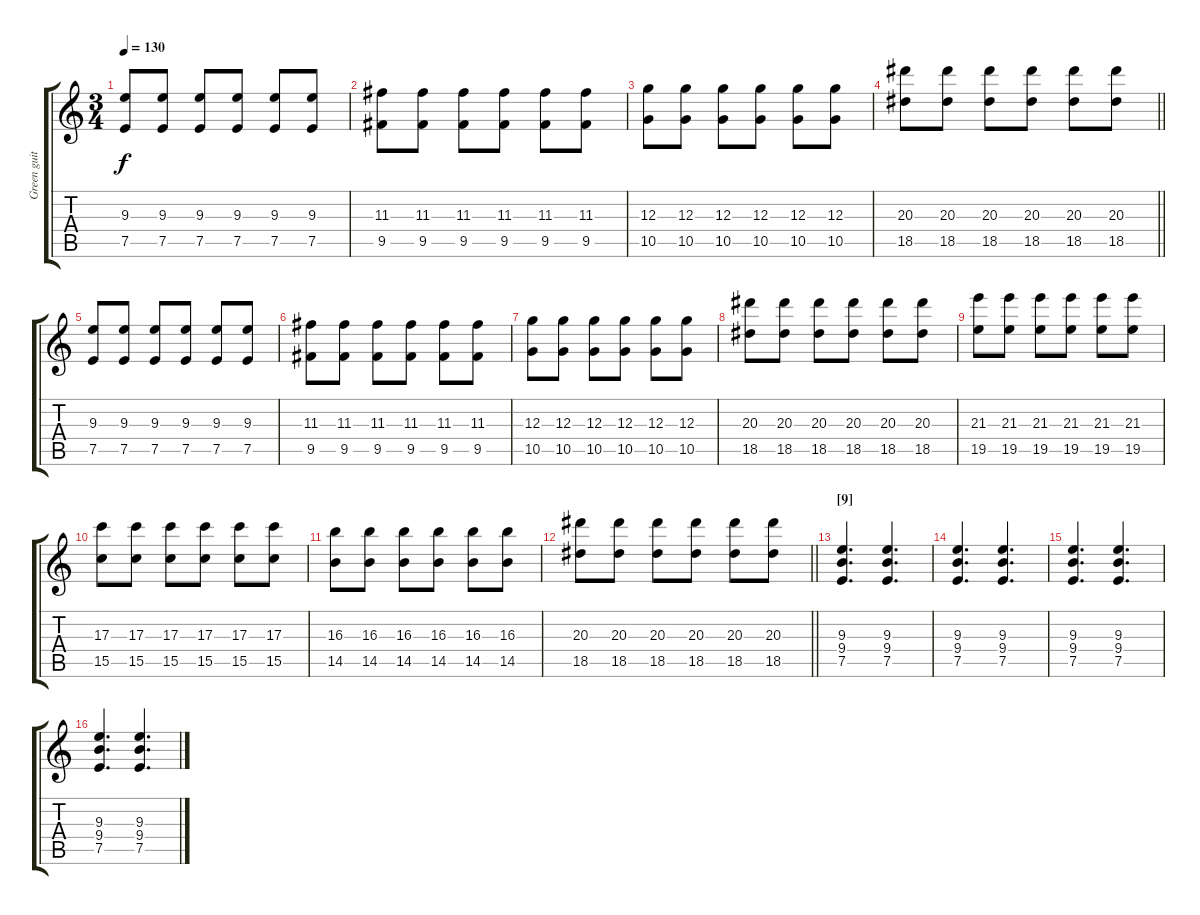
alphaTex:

\track ("Green guitar" "Green guit") {instrument overdrivenguitar}
\staff {score tabs}
\tuning (E4 B3 G3 D3 A2 E2) {hide}
\ts (3 4)
\tempo 130
\clef g2
\ks c
(9.3 7.5).8{dy f} (9.3 7.5).8 (9.3 7.5).8 (9.3 7.5).8 (9.3 7.5).8 (9.3 7.5).8 |
(11.3 9.5).8 (11.3 9.5).8 (11.3 9.5).8 (11.3 9.5).8 (11.3 9.5).8 (11.3 9.5).8 |
(12.3 10.5).8 (12.3 10.5).8 (12.3 10.5).8 (12.3 10.5).8 (12.3 10.5).8 (12.3 10.5).8 |
\barLineRight lightlight
(20.3 18.5).8 (20.3 18.5).8 (20.3 18.5).8 (20.3 18.5).8 (20.3 18.5).8 (20.3 18.5).8 |
\section ("" "")
(9.3 7.5).8 (9.3 7.5).8 (9.3 7.5).8 (9.3 7.5).8 (9.3 7.5).8 (9.3 7.5).8 |
(11.3 9.5).8 (11.3 9.5).8 (11.3 9.5).8 (11.3 9.5).8 (11.3 9.5).8 (11.3 9.5).8 |
(12.3 10.5).8 (12.3 10.5).8 (12.3 10.5).8 (12.3 10.5).8 (12.3 10.5).8 (12.3 10.5).8 |
(20.3 18.5).8 (20.3 18.5).8 (20.3 18.5).8 (20.3 18.5).8 (20.3 18.5).8 (20.3 18.5).8 |
(21.3 19.5).8 (21.3 19.5).8 (21.3 19.5).8 (21.3 19.5).8 (21.3 19.5).8 (21.3 19.5).8 |
(17.3 15.5).8 (17.3 15.5).8 (17.3 15.5).8 (17.3 15.5).8 (17.3 15.5).8 (17.3 15.5).8 |
(16.3 14.5).8 (16.3 14.5).8 (16.3 14.5).8 (16.3 14.5).8 (16.3 14.5).8 (16.3 14.5).8 |
\barLineRight lightlight
(20.3 18.5).8 (20.3 18.5).8 (20.3 18.5).8 (20.3 18.5).8 (20.3 18.5).8 (20.3 18.5).8 |
\section ("" "[9]")
(9.3 9.4 7.5).4{d volume 7 balance 8} (9.3 9.4 7.5).4{d} |
(9.3 9.4 7.5).4{d} (9.3 9.4 7.5).4{d} |
(9.3 9.4 7.5).4{d} (9.3 9.4 7.5).4{d} |
(9.3 9.4 7.5).4{d} (9.3 9.4 7.5).4{d}
